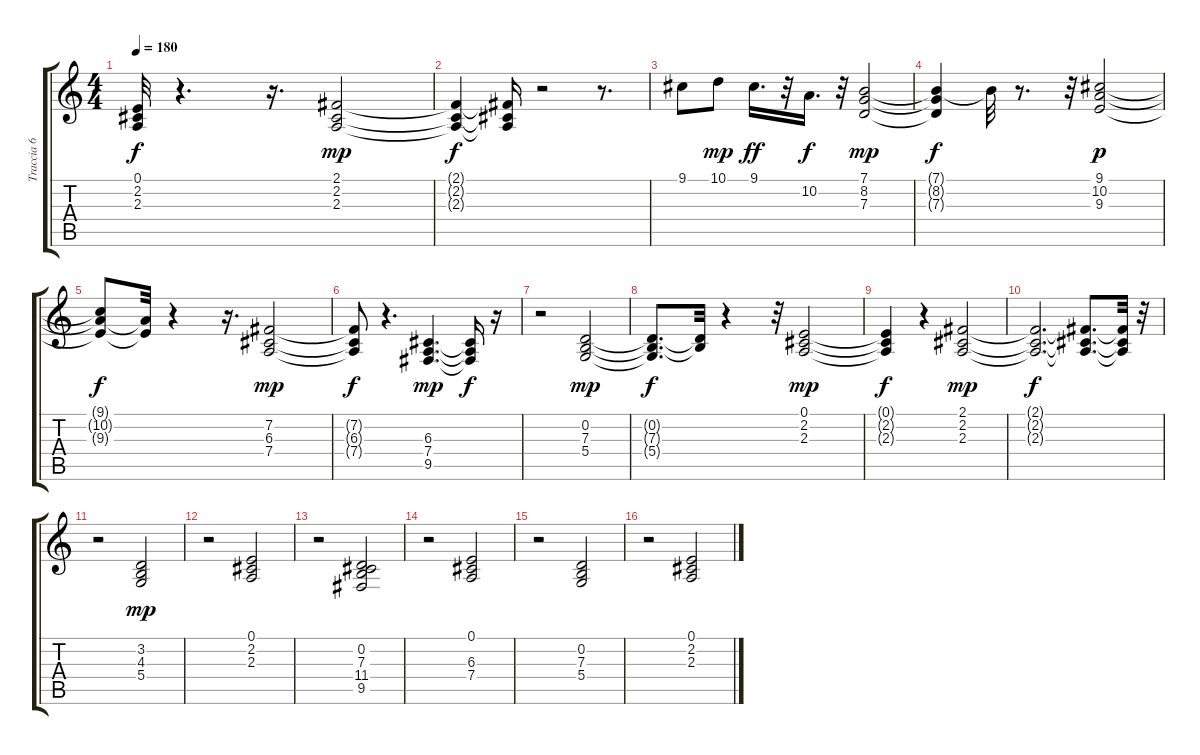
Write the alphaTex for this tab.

\track ("Traccia 6" "Traccia 6") {instrument marimba}
\staff {score tabs}
\tuning (E4 B3 G3 D3 A2 E2) {hide}
\ts (4 4)
\tempo 180
\clef g2
\ks c
(0.1{t} 2.2{t} 2.3{t}).32{dy f} r.4{d} r.16{d} (2.1 2.2 2.3).2{dy mp} |
(2.1{t} 2.2{t} 2.3{t}).4{dy f} (2.1{t} 2.2{t} 2.3{t}).16 r.2 r.8{d} |
9.1.8 10.1.8{dy mp} 9.1.16{d dy ff} r.32 10.2.16{d dy f} r.32 (7.1 8.2 7.3).2{dy mp} |
(7.1{t} 8.2{t} 7.3{t}).4{dy f} 7.1{t}.32 r.8{d} r.32 (9.1 10.2 9.3).2{dy p} |
(9.1{t} 10.2{t} 9.3{t}).8{dy f} (10.2{t} 9.3{t}).32 r.4 r.16{d} (7.2 6.3 7.4).2{dy mp} |
(7.2{t} 6.3{t} 7.4{t}).8{dy f} r.4{d} (6.3 7.4 9.5).4{d dy mp} (6.3{t} 7.4{t} 9.5{t}).16{dy f} r.16 |
r.2 (0.2 7.3 5.4).2{dy mp} |
(0.2{t} 7.3{t} 5.4{t}).8{d dy f} (0.2{t} 7.3{t}).32 r.4 r.32 (0.1 2.2 2.3).2{dy mp} |
(0.1{t} 2.2{t} 2.3{t}).4{dy f} r.4 (2.1 2.2 2.3).2{dy mp} |
(2.1{t} 2.2{t} 2.3{t}).2{d dy f} (2.1{t} 2.2{t} 2.3{t}).8{d} (2.1{t} 2.2{t} 2.3{t}).32 r.32 |
r.2 (3.2 4.3 5.4).2{dy mp} |
r.2 (0.1 2.2 2.3).2 |
r.2 (0.2 7.3 11.4 9.5).2 |
r.2 (0.1 6.3 7.4).2 |
r.2 (0.2 7.3 5.4).2 |
r.2 (0.1 2.2 2.3).2
